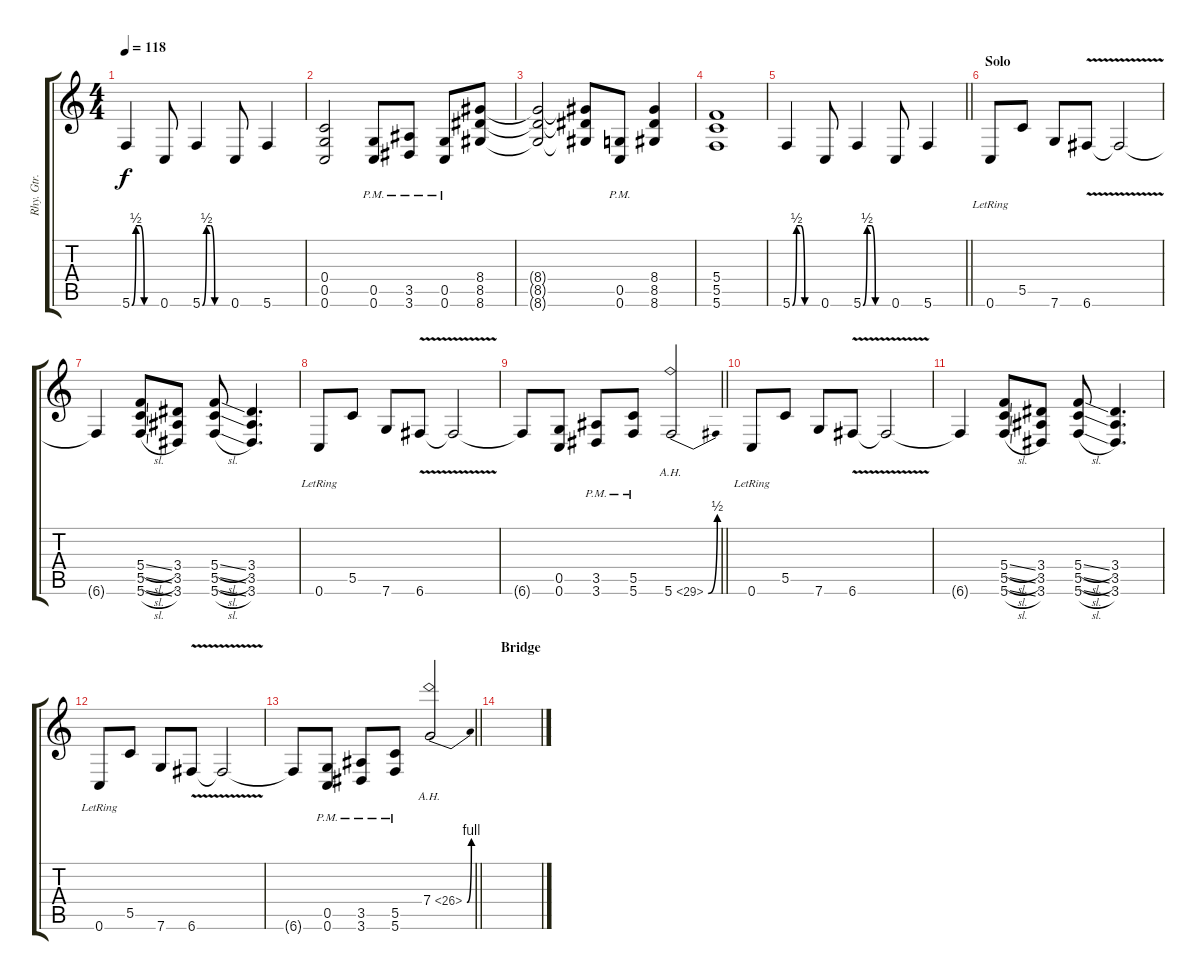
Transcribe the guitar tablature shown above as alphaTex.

\track ("Rhy. Gtr. 1" "Rhy. Gtr. ") {instrument distortionguitar}
\staff {score tabs}
\tuning (D4 A3 F3 C3 G2 C2) {hide}
\ts (4 4)
\tempo 118
\clef g2
\ks c
5.6{be (custom 0 0 10 2 20 2 30 0 60 0)}.4{dy f} 0.6.8 5.6{be (custom 0 0 10 2 20 2 30 0 60 0)}.4 0.6.8 5.6.4 |
(0.4 0.5 0.6).2 (0.5{pm} 0.6{pm}).8 (3.5{pm} 3.6{pm}).8 (0.5{pm} 0.6{pm}).8 (8.4 8.5 8.6).8 |
(8.4{t} 8.5{t} 8.6{t}).2 (8.4{t} 8.5{t} 8.6{t}).8 (0.5{pm} 0.6{pm}).8 (8.4 8.5 8.6).4 |
(5.4 5.5 5.6).1 |
\barLineRight lightlight
5.6{be (custom 0 0 10 2 20 2 30 0 60 0)}.4 0.6.8 5.6{be (custom 0 0 10 2 20 2 30 0 60 0)}.4 0.6.8 5.6.4 |
\section ("" "Solo")
0.6{lr}.8 5.5.8 7.6.8 6.6{v}.8 6.6{t}.2 |
6.6{t}.4 (5.4{sl} 5.5{sl} 5.6{sl}).8 (3.4 3.5 3.6).8 (5.4{sl} 5.5{sl} 5.6{sl}).8 (3.4 3.5 3.6).4{d} |
0.6{lr}.8 5.5.8 7.6.8 6.6{v}.8 6.6{t}.2 |
\barLineRight lightlight
6.6{t}.8 (0.5 0.6).8 (3.5{pm} 3.6{pm}).8 (5.5{pm} 5.6{pm}).8 5.6{be (bend 0 0 60 2) ah 24}.2 |
0.6{lr}.8 5.5.8 7.6.8 6.6{v}.8 6.6{t}.2 |
6.6{t}.4 (5.4{sl} 5.5{sl} 5.6{sl}).8 (3.4 3.5 3.6).8 (5.4{sl} 5.5{sl} 5.6{sl}).8 (3.4 3.5 3.6).4{d} |
0.6{lr}.8 5.5.8 7.6.8 6.6{v}.8 6.6{t}.2 |
\barLineRight lightlight
6.6{t}.8 (0.5{pm} 0.6{pm}).8 (3.5{pm} 3.6{pm}).8 (5.5{pm} 5.6{pm}).8 7.4{be (bend 0 0 60 4) ah 19}.2 |
\section ("" "Bridge")
